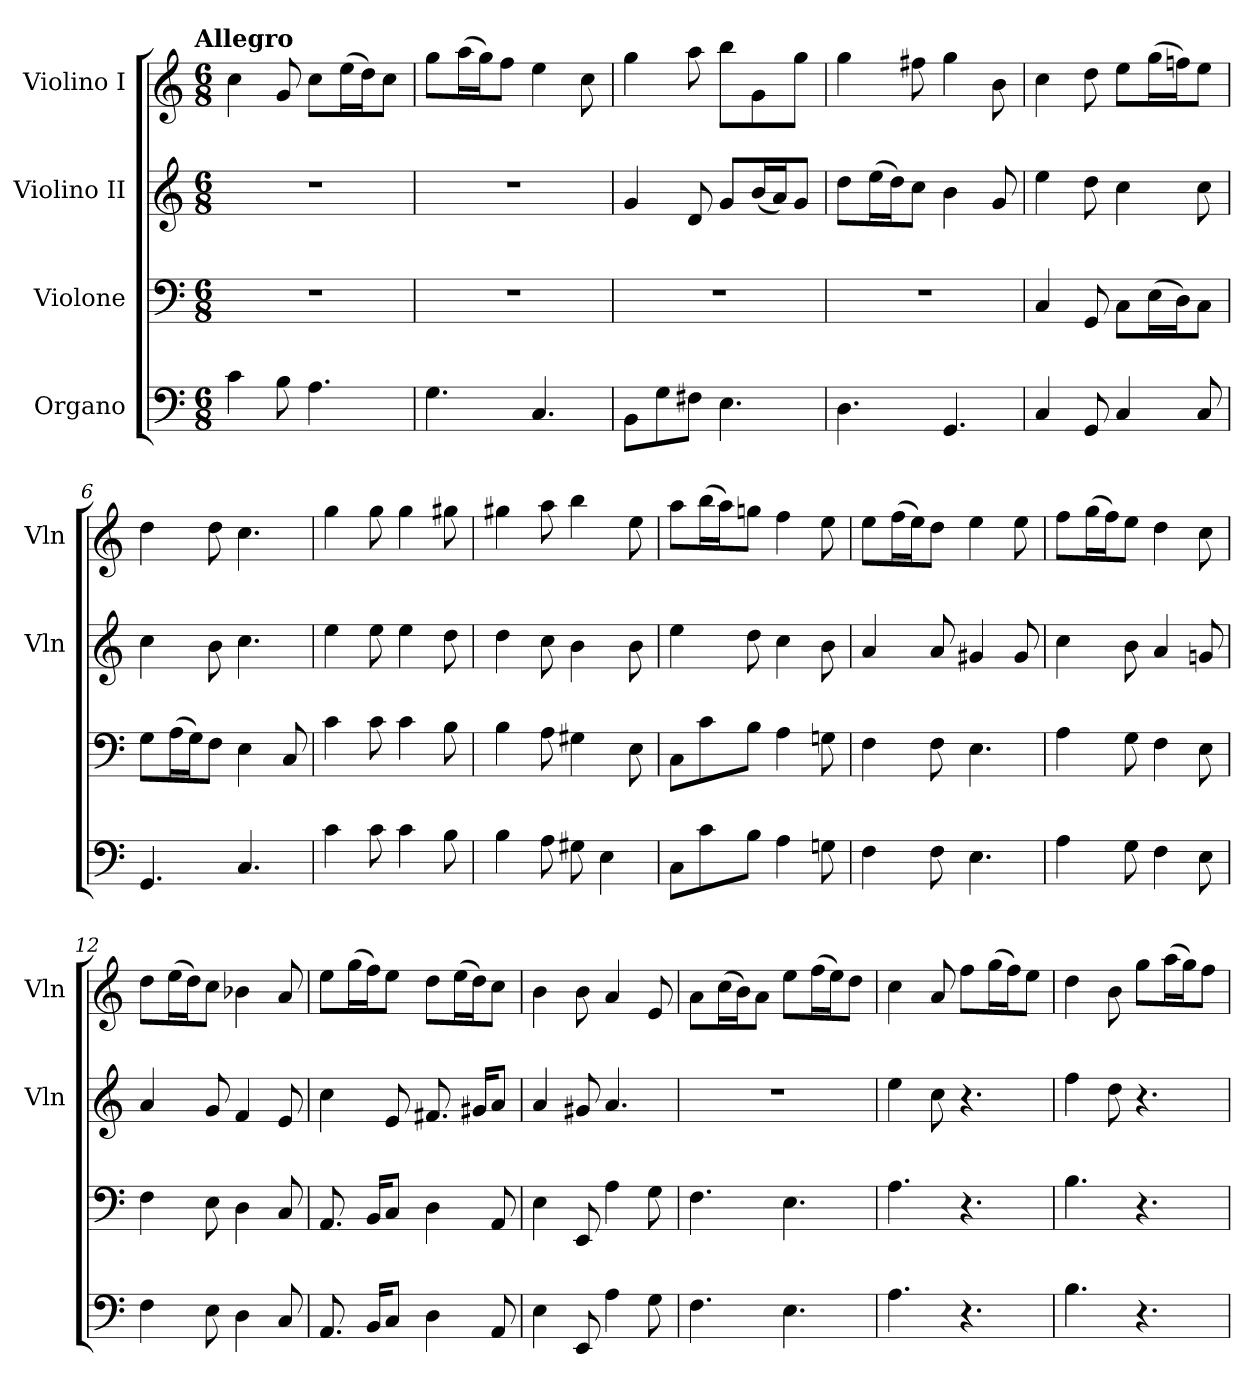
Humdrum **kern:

**kern	**kern	**kern	**kern
*part4	*part3	*part2	*part1
*staff4	*staff3	*staff2	*staff1
*I"Organo	*I"Violone	*I"Violino II	*I"Violino I
*	*	*I'Vln	*I'Vln
*clefF4	*clefF4	*clefG2	*clefG2
*k[]	*k[]	*k[]	*k[]
!!LO:TX:omd:t=Allegro
*M6/8	*M6/8	*M6/8	*M6/8
*MM132	*MM132	*MM132	*MM132
=1	=1	=1	=1
4c	2.r	2.r	4cc
8B	.	.	8g
4.A	.	.	8ccL
.	.	.	(16eeL
.	.	.	16ddJ)
.	.	.	8ccJ
=2	=2	=2	=2
4.G	2.r	2.r	8ggL
.	.	.	(16aaL
.	.	.	16ggJ)
.	.	.	8ffJ
4.C	.	.	4ee
.	.	.	8cc
=3	=3	=3	=3
8BBL	2.r	4g	4gg
8G	.	.	.
8F#XJ	.	8d	8aa
4.E	.	8gL	8bbL
.	.	(16bL	8g
.	.	16aJ)	.
.	.	8gJ	8ggJ
=4	=4	=4	=4
4.D	2.r	8ddL	4gg
.	.	(16eeL	.
.	.	16ddJ)	.
.	.	8ccJ	8ff#X
4.GG	.	4b	4gg
.	.	8g	8b
=5	=5	=5	=5
4C	4C	4ee	4cc
8GG	8GG	8dd	8dd
4C	8CL	4cc	8eeL
.	(16EL	.	(16ggL
.	16DJ)	.	16ffnJ)
8C	8CJ	8cc	8eeJ
=6	=6	=6	=6
4.GG	8GL	4cc	4dd
.	(16AL	.	.
.	16GJ)	.	.
.	8FJ	8b	8dd
4.C	4E	4.cc	4.cc
.	8C	.	.
=7	=7	=7	=7
4c	4c	4ee	4gg
8c	8c	8ee	8gg
4c	4c	4ee	4gg
8B	8B	8dd	8gg#X
=8	=8	=8	=8
4B	4B	4dd	4gg#X
8A	8A	8cc	8aa
8G#X	4G#X	4b	4bb
4E	.	.	.
.	8E	8b	8ee
=9	=9	=9	=9
8CL	8CL	4ee	8aaL
8c	8c	.	(16bbL
.	.	.	16aaJ)
8BJ	8BJ	8dd	8ggnJ
4A	4A	4cc	4ff
8Gn	8Gn	8b	8ee
=10	=10	=10	=10
4F	4F	4a	8eeL
.	.	.	(16ffL
.	.	.	16eeJ)
8F	8F	8a	8ddJ
4.E	4.E	4g#X	4ee
.	.	8g#	8ee
=11	=11	=11	=11
4A	4A	4cc	8ffL
.	.	.	(16ggL
.	.	.	16ffJ)
8G	8G	8b	8eeJ
4F	4F	4a	4dd
8E	8E	8gn	8cc
=12	=12	=12	=12
4F	4F	4a	8ddL
.	.	.	(16eeL
.	.	.	16ddJ)
8E	8E	8g	8ccJ
4D	4D	4f	4b-X
8C	8C	8e	8a
=13	=13	=13	=13
8.AA	8.AA	4cc	8eeL
.	.	.	(16ggL
16BBKL	16BBKL	.	16ffJ)
8CJ	8CJ	8e	8eeJ
4D	4D	8.f#X	8ddL
.	.	.	(16eeL
.	.	16g#XKL	16ddJ)
8AA	8AA	8aJ	8ccJ
=14	=14	=14	=14
4E	4E	4a	4b
8EE	8EE	8g#X	8b
4A	4A	4.a	4a
8G	8G	.	8e
=15	=15	=15	=15
4.F	4.F	2.r	8aL
.	.	.	(16ccL
.	.	.	16bJ)
.	.	.	8aJ
4.E	4.E	.	8eeL
.	.	.	(16ffL
.	.	.	16eeJ)
.	.	.	8ddJ
=16	=16	=16	=16
4.A	4.A	4ee	4cc
.	.	8cc	8a
4.r	4.r	4.r	8ffL
.	.	.	(16ggL
.	.	.	16ffJ)
.	.	.	8eeJ
=17	=17	=17	=17
4.B	4.B	4ff	4dd
.	.	8dd	8b
4.r	4.r	4.r	8ggL
.	.	.	(16aaL
.	.	.	16ggJ)
.	.	.	8ffJ
=	=	=	=
*-	*-	*-	*-
